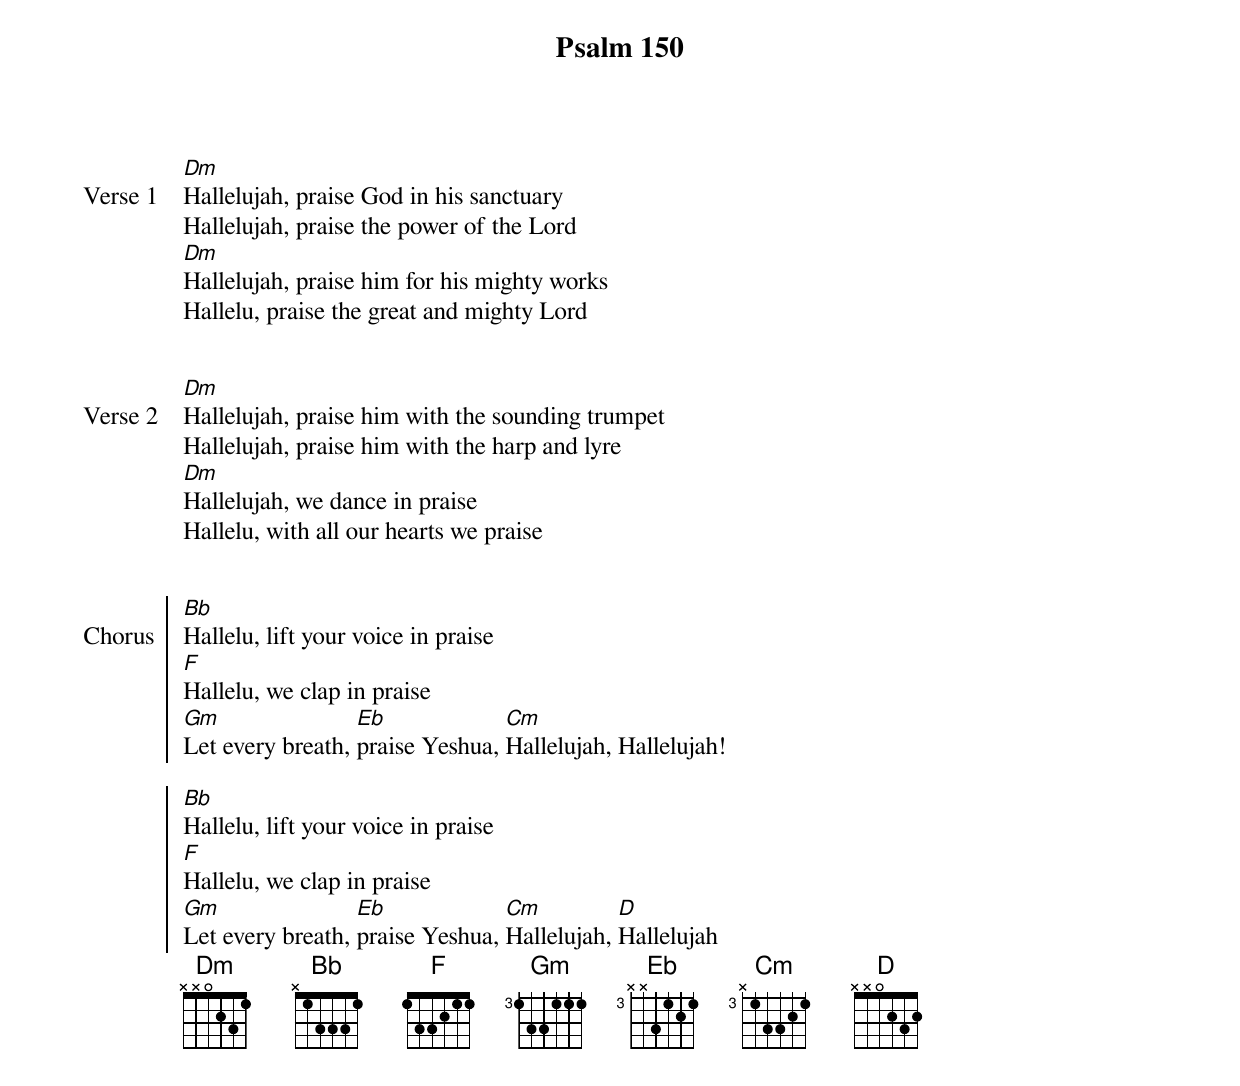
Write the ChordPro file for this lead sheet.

{title: Psalm 150}
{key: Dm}
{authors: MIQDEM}
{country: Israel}
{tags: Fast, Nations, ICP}
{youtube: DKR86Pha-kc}

{start_of_verse: Verse 1}
[Dm]Hallelujah, praise God in his sanctuary
Hallelujah, praise the power of the Lord
[Dm]Hallelujah, praise him for his mighty works
Hallelu, praise the great and mighty Lord

{end_of_verse}

{start_of_verse: Verse 2}
[Dm]Hallelujah, praise him with the sounding trumpet
Hallelujah, praise him with the harp and lyre
[Dm]Hallelujah, we dance in praise
Hallelu, with all our hearts we praise

{end_of_verse}

{start_of_chorus: Chorus}
[Bb]Hallelu, lift your voice in praise
[F]Hallelu, we clap in praise
[Gm]Let every breath, [Eb]praise Yeshua, [Cm]Hallelujah, Hallelujah!

[Bb]Hallelu, lift your voice in praise
[F]Hallelu, we clap in praise
[Gm]Let every breath, [Eb]praise Yeshua, [Cm]Hallelujah, [D]Hallelujah
{end_of_chorus}
